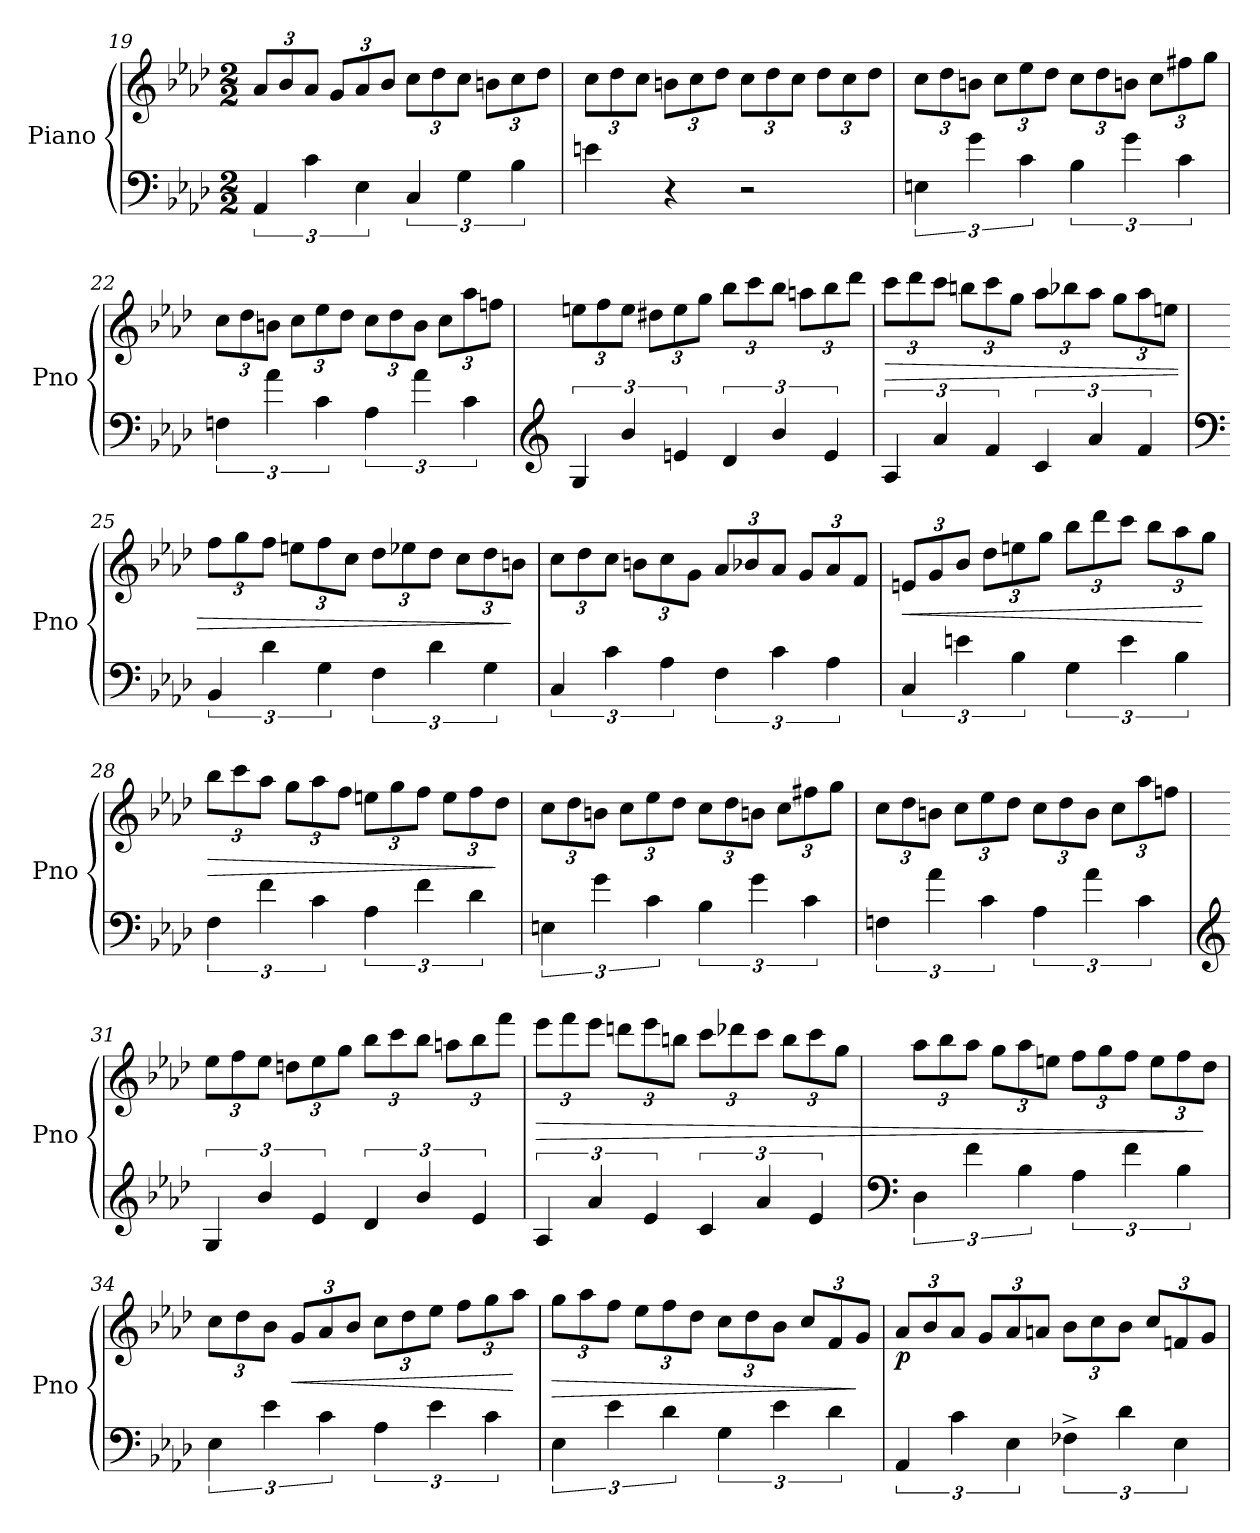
**kern	**kern	**dynam
*part1	*part1	*part1
*staff2	*staff1	*staff1/2
*I"Piano	*	*
*I'Pno	*	*
*clefF4	*clefG2	*
*k[b-e-a-d-]	*k[b-e-a-d-]	*
*A-:	*A-:	*
*M2/2	*M2/2	*
=19	=19	=19
6AA-i/	12a-i/L	.
.	12b-/	.
6c\	12a-/J	.
.	12g/L	.
6E-\	12a-/	.
.	12b-/J	.
6C/	12cc\L	.
.	12dd-\	.
6G\	12cc\J	.
.	12bn\L	.
6B-i\	12cc\	.
.	12dd-\J	.
=20	=20	=20
4en\	12cc\L	.
.	12dd-\	.
.	12cc\J	.
4r	12bn\L	.
.	12cc\	.
.	12dd-\J	.
2r	12cc\L	.
.	12dd-\	.
.	12cc\J	.
.	12dd-\L	.
.	12cc\	.
.	12dd-\J	.
!!LO:LB:g=z
=21	=21	=21
6En\	12cc\L	.
.	12dd-\	.
6g\	12bn\J	.
.	12cc\L	.
6c\	12ee-i\	.
.	12dd-\J	.
6B-i\	12cc\L	.
.	12dd-\	.
6g\	12bni\J	.
.	12cc\L	.
6c\	12ff#X\	.
.	12gg\J	.
=22	=22	=22
6Fni\	12cc\L	.
.	12dd-\	.
6a-\	12bn\J	.
.	12cc\L	.
6c\	12ee-\	.
.	12dd-\J	.
6A-\	12cc\L	.
.	12dd-\	.
6a-\	12b\J	.
.	12cc\L	.
6c\	12aa-\	.
.	12ffni\J	.
=23	=23	=23
*clefG2	*	*
6G/	12een\L	.
.	12ff\	.
6b-i/	12ee\J	.
.	12dd#X\L	.
6en/	12ee\	.
.	12gg\J	.
6d-i/	12bb-i\L	.
.	12ccc\	.
6b-/	12bb-\J	.
.	12aan\L	.
6e/	12bb-\	.
.	12ddd-i\J	.
!!LO:LB:g=z
=24	=24	=24
!	!	!LO:HP:b
6A-i/	12ccc\L	>
.	12ddd-\	.
6a-i/	12ccc\J	.
.	12bbn\L	.
6f/	12ccc\	.
.	12gg\J	.
6c/	12aa-i\L	.
.	12bb-X\	.
6a-/	12aa-\J	.
.	12gg\L	.
6f/	12aa-\	.
.	12een\J	.
=25	=25	=25
*clefF4	*	*
6BB-/	12ff\L	.
.	12gg\	.
6d-\	12ff\J	.
.	12een\L	.
6G\	12ff\	.
.	12cc\J	.
6F\	12dd-\L	.
.	12ee-X\	.
6d-\	12dd-\J	.
.	12cc\L	.
6G\	12dd-\	.
.	12bn\J	]
=26	=26	=26
6C/	12cc\L	.
.	12dd-\	.
6c\	12cc\J	.
.	12bn\L	.
6A-\	12cc\	.
.	12g\J	.
6F\	12a-/L	.
.	12b-X/	.
6c\	12a-/J	.
.	12g/L	.
6A-\	12a-/	.
.	12f/J	.
!!LO:LB:g=z
=27	=27	=27
!	!	!LO:HP:b
6C/	12en/L	<
.	12g/	.
6en\	12b-/J	.
.	12dd-\L	.
6B-\	12een\	.
.	12gg\J	.
6G\	12bb-\L	.
.	12ddd-\	.
6e\	12ccc\J	.
.	12bb-\L	.
6B-\	12aa-\	.
.	12gg\J	[
=28	=28	=28
!	!	!LO:HP:b
6F\	12bb-\L	>
.	12ccc\	.
6f\	12aa-\J	.
.	12gg\L	.
6c\	12aa-\	.
.	12ff\J	.
6A-\	12een\L	.
.	12gg\	.
6f\	12ff\J	.
.	12ee\L	.
6d-\	12ff\	.
.	12dd-\J	]
=29	=29	=29
6En\	12cc\L	.
.	12dd-\	.
6g\	12bn\J	.
.	12cc\L	.
6c\	12ee-i\	.
.	12dd-\J	.
6B-i\	12cc\L	.
.	12dd-\	.
6g\	12bni\J	.
.	12cc\L	.
6c\	12ff#X\	.
.	12gg\J	.
!!LO:PB:g=z
=30	=30	=30
6Fni\	12cc\L	.
.	12dd-\	.
6a-\	12bn\J	.
.	12cc\L	.
6c\	12ee-\	.
.	12dd-\J	.
6A-\	12cc\L	.
.	12dd-\	.
6a-\	12b\J	.
.	12cc\L	.
6c\	12aa-\	.
.	12ffni\J	.
=31	=31	=31
*clefG2	*	*
6G/	12ee-\L	.
.	12ff\	.
6b-i/	12ee-\J	.
.	12ddn\L	.
6e-/	12ee-\	.
.	12gg\J	.
6d-i/	12bb-i\L	.
.	12ccc\	.
6b-/	12bb-\J	.
.	12aan\L	.
6e-/	12bb-\	.
.	12fff\J	.
=32	=32	=32
!	!	!LO:HP:b
6A-i/	12eee-\L	>
.	12fff\	.
6a-i/	12eee-\J	.
.	12dddn\L	.
6e-/	12eee-\	.
.	12bbn\J	.
6c/	12ccc\L	.
.	12ddd-X\	.
6a-/	12ccc\J	.
.	12bb\L	.
6e-/	12ccc\	.
.	12gg\J	.
!!LO:LB:g=z
=33	=33	=33
*clefF4	*	*
6D-\	12aa-\L	.
.	12bb-i\	.
6f\	12aa-\J	.
.	12gg\L	.
6B-\	12aa-\	.
.	12een\J	.
6A-\	12ff\L	.
.	12gg\	.
6f\	12ff\J	.
.	12ee\L	.
6B-\	12ff\	.
.	12dd-\J	]
=34	=34	=34
6E-i\	12cc\L	.
.	12dd-\	.
6e-i\	12b-\J	.
!	!	!LO:HP:b
.	12g/L	<
6c\	12a-/	.
.	12b-/J	.
6A-\	12cc\L	.
.	12dd-\	.
6e-\	12ee-i\J	.
.	12ff\L	.
6c\	12gg\	.
.	12aa-\J	[
=35	=35	=35
!	!	!LO:HP:b
6E-\	12gg\L	>
.	12aa-\	.
6e-\	12ff\J	.
.	12ee-\L	.
6d-\	12ff\	.
.	12dd-\J	.
6G\	12cc\L	.
.	12dd-\	.
6e-\	12b-\J	.
.	12cc/L	.
6d-\	12f/	.
.	12g/J	]
!!LO:LB:g=z
=36	=36	=36
!	!	!LO:DY:b
6AA-/	12a-/L	p
.	12b-/	.
6c\	12a-/J	.
.	12g/L	.
6E-\	12a-/	.
.	12an/J	.
6F-X^>\	12b-\L	.
.	12cc\	.
6d-\	12b-\J	.
.	12cc/L	.
6E-\	12fni/	.
.	12g/J	.
=	=	=
*-	*-	*-
